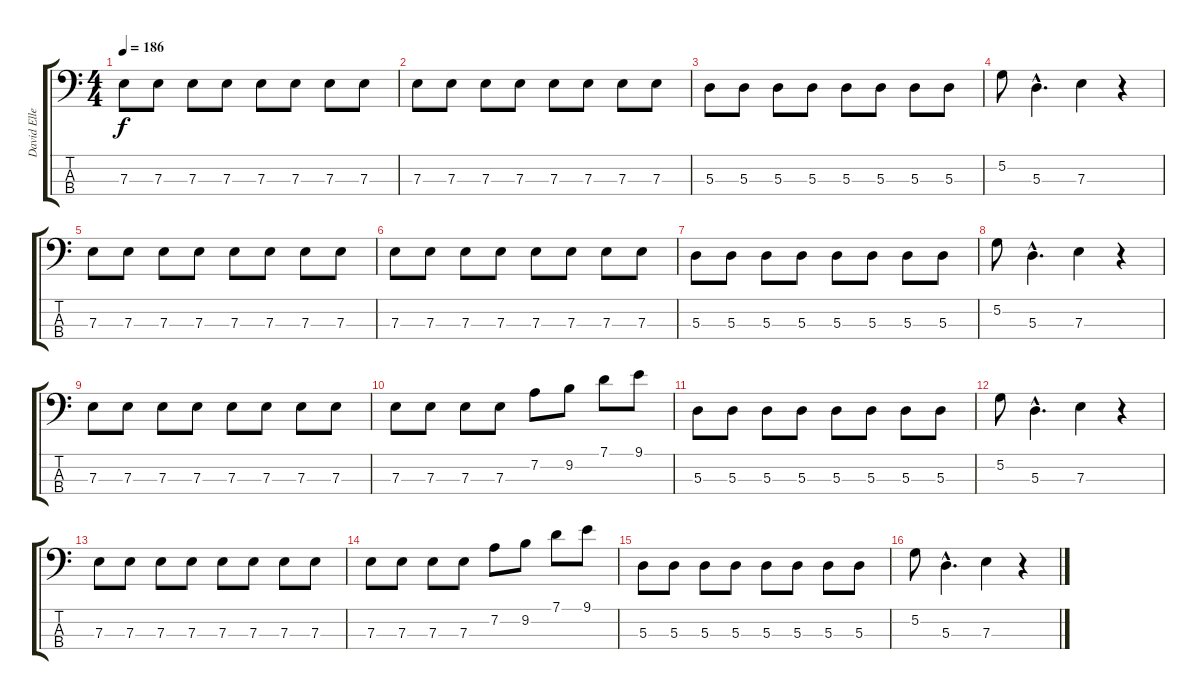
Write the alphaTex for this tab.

\track ("David Ellefson [Bass]" "David Elle") {instrument electricbassfinger}
\staff {score tabs}
\tuning (G2 D2 A1 E1) {hide}
\ts (4 4)
\tempo 186
\clef f4
\ks c
7.3.8{dy f} 7.3.8 7.3.8 7.3.8 7.3.8 7.3.8 7.3.8 7.3.8 |
7.3.8 7.3.8 7.3.8 7.3.8 7.3.8 7.3.8 7.3.8 7.3.8 |
5.3.8 5.3.8 5.3.8 5.3.8 5.3.8 5.3.8 5.3.8 5.3.8 |
5.2.8 5.3{hac}.4{d} 7.3.4 r.4 |
7.3.8 7.3.8 7.3.8 7.3.8 7.3.8 7.3.8 7.3.8 7.3.8 |
7.3.8 7.3.8 7.3.8 7.3.8 7.3.8 7.3.8 7.3.8 7.3.8 |
5.3.8 5.3.8 5.3.8 5.3.8 5.3.8 5.3.8 5.3.8 5.3.8 |
5.2.8 5.3{hac}.4{d} 7.3.4 r.4 |
7.3.8 7.3.8 7.3.8 7.3.8 7.3.8 7.3.8 7.3.8 7.3.8 |
7.3.8 7.3.8 7.3.8 7.3.8 7.2.8{instrument electricbasspick} 9.2.8 7.1.8 9.1.8 |
5.3.8{instrument electricbassfinger} 5.3.8 5.3.8 5.3.8 5.3.8 5.3.8 5.3.8 5.3.8 |
5.2.8 5.3{hac}.4{d} 7.3.4 r.4 |
7.3.8 7.3.8 7.3.8 7.3.8 7.3.8 7.3.8 7.3.8 7.3.8 |
7.3.8 7.3.8 7.3.8 7.3.8 7.2.8{instrument electricbasspick} 9.2.8 7.1.8 9.1.8 |
5.3.8{instrument electricbassfinger} 5.3.8 5.3.8 5.3.8 5.3.8 5.3.8 5.3.8 5.3.8 |
5.2.8 5.3{hac}.4{d} 7.3.4 r.4
